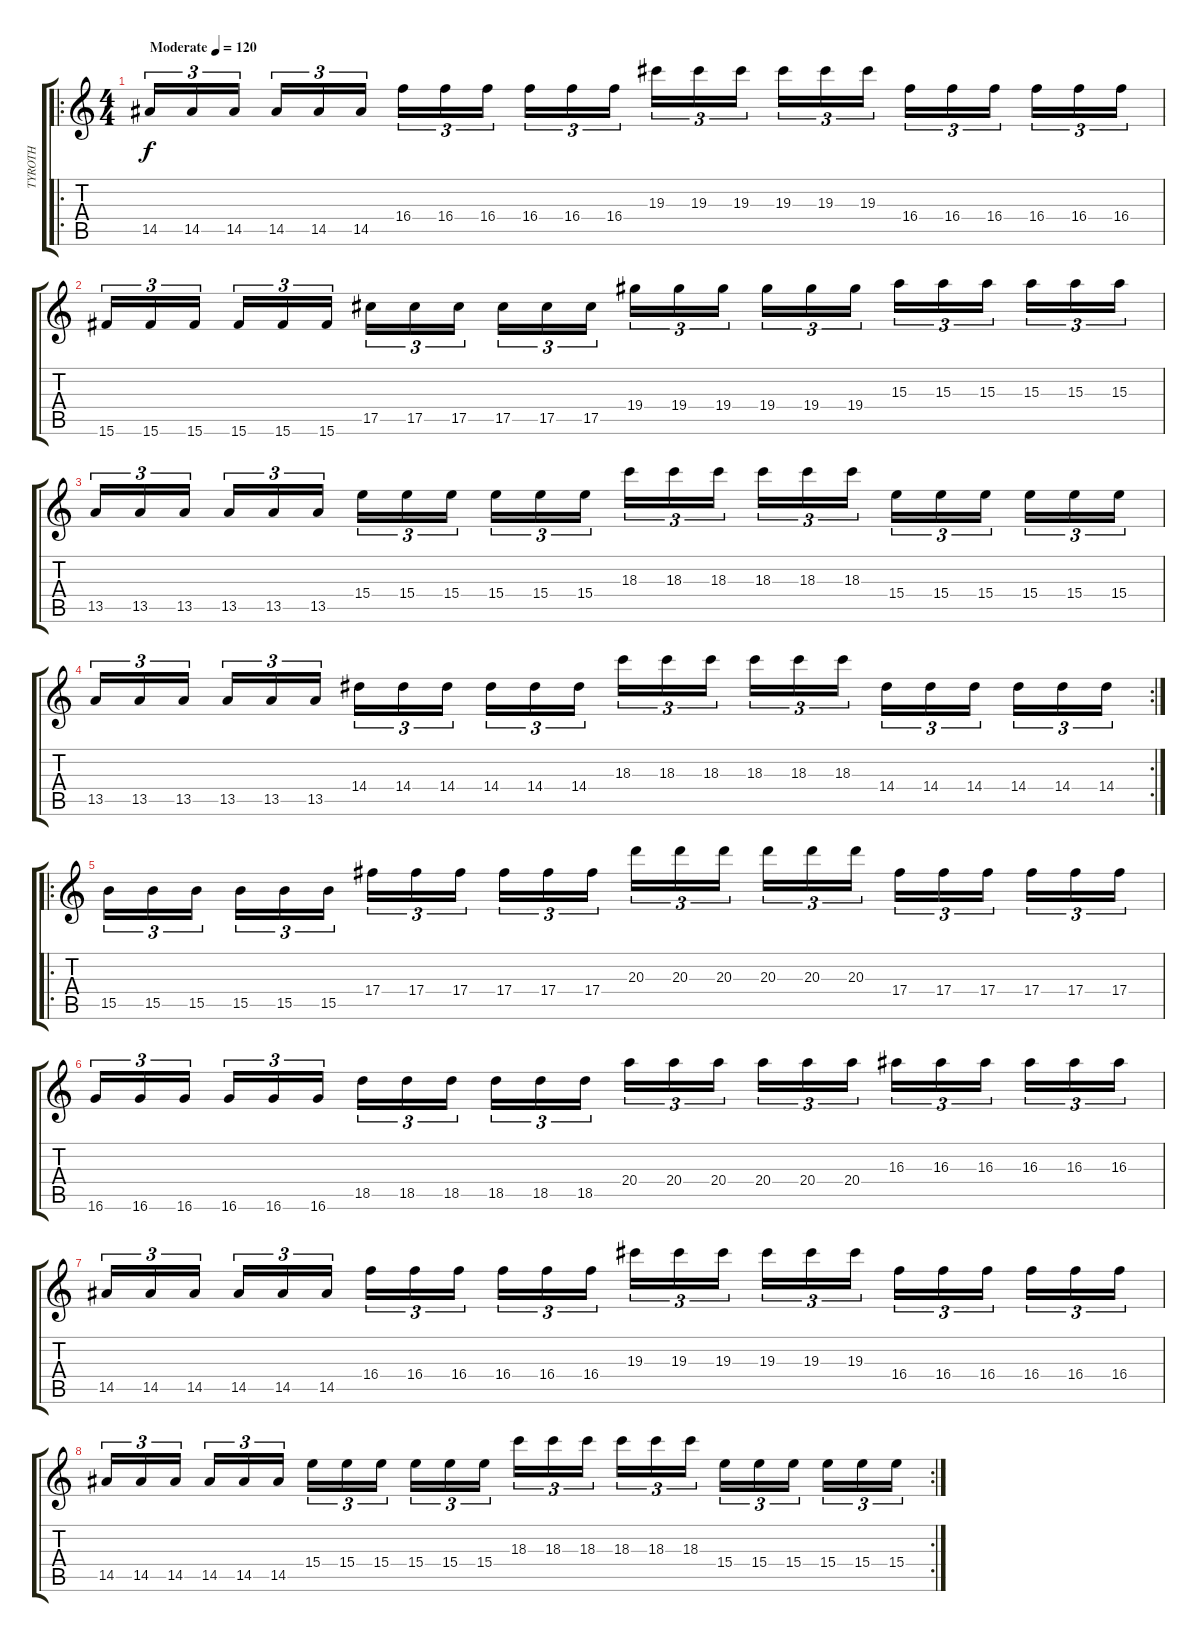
\track ("TYROTH" "TYROTH") {instrument distortionguitar}
\staff {score tabs}
\tuning (Eb4 Bb3 Gb3 Db3 Ab2 Eb2) {hide}
\ro
\ts (4 4)
\tempo (120 "Moderate")
\clef g2
\ks c
14.5.16{tu (3 2) dy f instrument distortionguitar} 14.5.16{tu (3 2)} 14.5.16{tu (3 2) beam splitsecondary} 14.5.16{tu (3 2)} 14.5.16{tu (3 2)} 14.5.16{tu (3 2)} 16.4.16{tu (3 2)} 16.4.16{tu (3 2)} 16.4.16{tu (3 2) beam splitsecondary} 16.4.16{tu (3 2)} 16.4.16{tu (3 2)} 16.4.16{tu (3 2)} 19.3.16{tu (3 2)} 19.3.16{tu (3 2)} 19.3.16{tu (3 2) beam splitsecondary} 19.3.16{tu (3 2)} 19.3.16{tu (3 2)} 19.3.16{tu (3 2)} 16.4.16{tu (3 2)} 16.4.16{tu (3 2)} 16.4.16{tu (3 2) beam splitsecondary} 16.4.16{tu (3 2)} 16.4.16{tu (3 2)} 16.4.16{tu (3 2)} |
15.6.16{tu (3 2)} 15.6.16{tu (3 2)} 15.6.16{tu (3 2) beam splitsecondary} 15.6.16{tu (3 2)} 15.6.16{tu (3 2)} 15.6.16{tu (3 2)} 17.5.16{tu (3 2)} 17.5.16{tu (3 2)} 17.5.16{tu (3 2) beam splitsecondary} 17.5.16{tu (3 2)} 17.5.16{tu (3 2)} 17.5.16{tu (3 2)} 19.4.16{tu (3 2)} 19.4.16{tu (3 2)} 19.4.16{tu (3 2) beam splitsecondary} 19.4.16{tu (3 2)} 19.4.16{tu (3 2)} 19.4.16{tu (3 2)} 15.3.16{tu (3 2)} 15.3.16{tu (3 2)} 15.3.16{tu (3 2) beam splitsecondary} 15.3.16{tu (3 2)} 15.3.16{tu (3 2)} 15.3.16{tu (3 2)} |
13.5.16{tu (3 2)} 13.5.16{tu (3 2)} 13.5.16{tu (3 2) beam splitsecondary} 13.5.16{tu (3 2)} 13.5.16{tu (3 2)} 13.5.16{tu (3 2)} 15.4.16{tu (3 2)} 15.4.16{tu (3 2)} 15.4.16{tu (3 2) beam splitsecondary} 15.4.16{tu (3 2)} 15.4.16{tu (3 2)} 15.4.16{tu (3 2)} 18.3.16{tu (3 2)} 18.3.16{tu (3 2)} 18.3.16{tu (3 2) beam splitsecondary} 18.3.16{tu (3 2)} 18.3.16{tu (3 2)} 18.3.16{tu (3 2)} 15.4.16{tu (3 2)} 15.4.16{tu (3 2)} 15.4.16{tu (3 2) beam splitsecondary} 15.4.16{tu (3 2)} 15.4.16{tu (3 2)} 15.4.16{tu (3 2)} |
\rc 2
13.5.16{tu (3 2)} 13.5.16{tu (3 2)} 13.5.16{tu (3 2) beam splitsecondary} 13.5.16{tu (3 2)} 13.5.16{tu (3 2)} 13.5.16{tu (3 2)} 14.4.16{tu (3 2)} 14.4.16{tu (3 2)} 14.4.16{tu (3 2) beam splitsecondary} 14.4.16{tu (3 2)} 14.4.16{tu (3 2)} 14.4.16{tu (3 2)} 18.3.16{tu (3 2)} 18.3.16{tu (3 2)} 18.3.16{tu (3 2) beam splitsecondary} 18.3.16{tu (3 2)} 18.3.16{tu (3 2)} 18.3.16{tu (3 2)} 14.4.16{tu (3 2)} 14.4.16{tu (3 2)} 14.4.16{tu (3 2) beam splitsecondary} 14.4.16{tu (3 2)} 14.4.16{tu (3 2)} 14.4.16{tu (3 2)} |
\ro
15.5.16{tu (3 2)} 15.5.16{tu (3 2)} 15.5.16{tu (3 2) beam splitsecondary} 15.5.16{tu (3 2)} 15.5.16{tu (3 2)} 15.5.16{tu (3 2)} 17.4.16{tu (3 2)} 17.4.16{tu (3 2)} 17.4.16{tu (3 2) beam splitsecondary} 17.4.16{tu (3 2)} 17.4.16{tu (3 2)} 17.4.16{tu (3 2)} 20.3.16{tu (3 2)} 20.3.16{tu (3 2)} 20.3.16{tu (3 2) beam splitsecondary} 20.3.16{tu (3 2)} 20.3.16{tu (3 2)} 20.3.16{tu (3 2)} 17.4.16{tu (3 2)} 17.4.16{tu (3 2)} 17.4.16{tu (3 2) beam splitsecondary} 17.4.16{tu (3 2)} 17.4.16{tu (3 2)} 17.4.16{tu (3 2)} |
16.6.16{tu (3 2)} 16.6.16{tu (3 2)} 16.6.16{tu (3 2) beam splitsecondary} 16.6.16{tu (3 2)} 16.6.16{tu (3 2)} 16.6.16{tu (3 2)} 18.5.16{tu (3 2)} 18.5.16{tu (3 2)} 18.5.16{tu (3 2) beam splitsecondary} 18.5.16{tu (3 2)} 18.5.16{tu (3 2)} 18.5.16{tu (3 2)} 20.4.16{tu (3 2)} 20.4.16{tu (3 2)} 20.4.16{tu (3 2) beam splitsecondary} 20.4.16{tu (3 2)} 20.4.16{tu (3 2)} 20.4.16{tu (3 2)} 16.3.16{tu (3 2)} 16.3.16{tu (3 2)} 16.3.16{tu (3 2) beam splitsecondary} 16.3.16{tu (3 2)} 16.3.16{tu (3 2)} 16.3.16{tu (3 2)} |
14.5.16{tu (3 2)} 14.5.16{tu (3 2)} 14.5.16{tu (3 2) beam splitsecondary} 14.5.16{tu (3 2)} 14.5.16{tu (3 2)} 14.5.16{tu (3 2)} 16.4.16{tu (3 2)} 16.4.16{tu (3 2)} 16.4.16{tu (3 2) beam splitsecondary} 16.4.16{tu (3 2)} 16.4.16{tu (3 2)} 16.4.16{tu (3 2)} 19.3.16{tu (3 2)} 19.3.16{tu (3 2)} 19.3.16{tu (3 2) beam splitsecondary} 19.3.16{tu (3 2)} 19.3.16{tu (3 2)} 19.3.16{tu (3 2)} 16.4.16{tu (3 2)} 16.4.16{tu (3 2)} 16.4.16{tu (3 2) beam splitsecondary} 16.4.16{tu (3 2)} 16.4.16{tu (3 2)} 16.4.16{tu (3 2)} |
\rc 2
14.5.16{tu (3 2)} 14.5.16{tu (3 2)} 14.5.16{tu (3 2) beam splitsecondary} 14.5.16{tu (3 2)} 14.5.16{tu (3 2)} 14.5.16{tu (3 2)} 15.4.16{tu (3 2)} 15.4.16{tu (3 2)} 15.4.16{tu (3 2) beam splitsecondary} 15.4.16{tu (3 2)} 15.4.16{tu (3 2)} 15.4.16{tu (3 2)} 18.3.16{tu (3 2)} 18.3.16{tu (3 2)} 18.3.16{tu (3 2) beam splitsecondary} 18.3.16{tu (3 2)} 18.3.16{tu (3 2)} 18.3.16{tu (3 2)} 15.4.16{tu (3 2)} 15.4.16{tu (3 2)} 15.4.16{tu (3 2) beam splitsecondary} 15.4.16{tu (3 2)} 15.4.16{tu (3 2)} 15.4.16{tu (3 2)}
